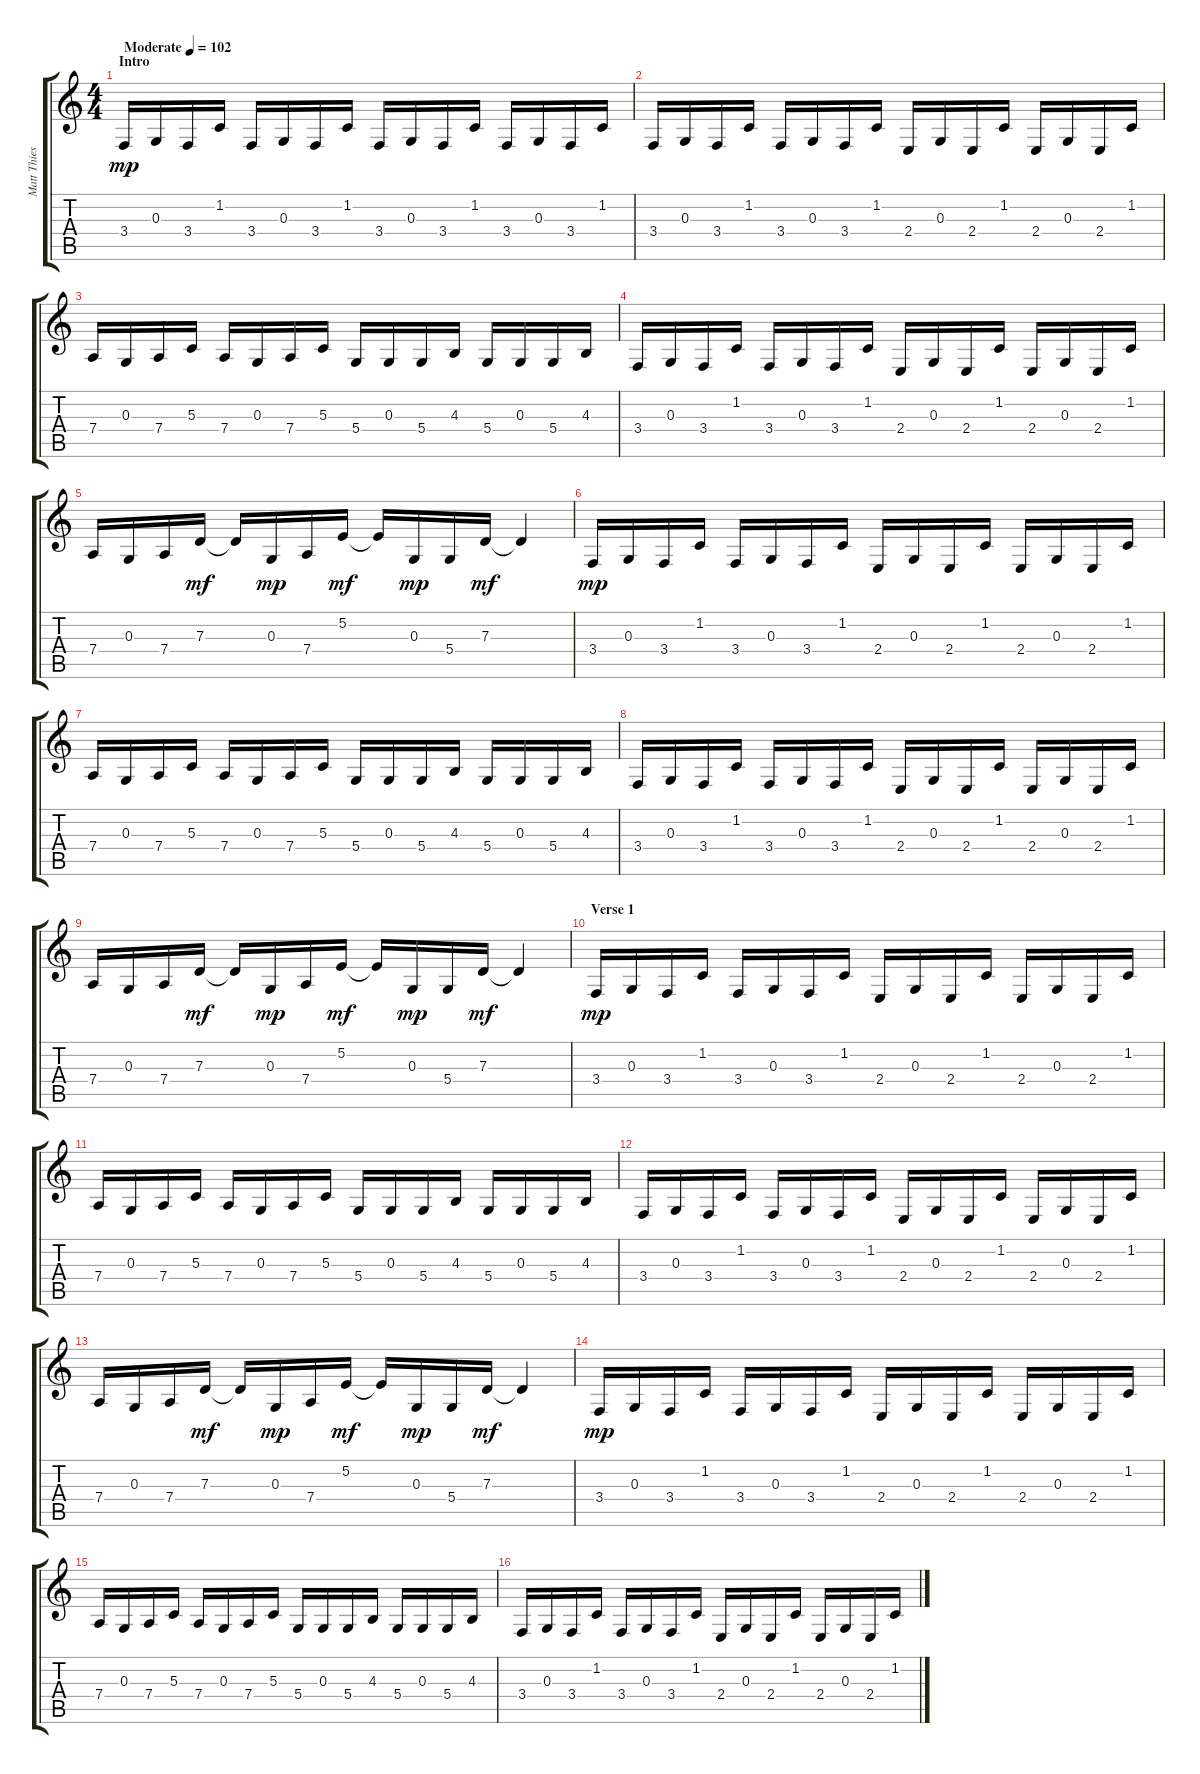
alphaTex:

\track ("Matt Thiessen (Piano R/H)" "Matt Thies") {instrument brightacousticpiano}
\staff {score tabs}
\tuning (E4 B3 G3 D3 A2 E2) {hide}
\ts (4 4)
\section ("" "Intro")
\tempo (102 "Moderate")
\clef g2
\ks c
3.4.16{dy mp instrument brightacousticpiano} 0.3.16 3.4.16 1.2.16 3.4.16 0.3.16 3.4.16 1.2.16 3.4.16 0.3.16 3.4.16 1.2.16 3.4.16 0.3.16 3.4.16 1.2.16 |
3.4.16 0.3.16 3.4.16 1.2.16 3.4.16 0.3.16 3.4.16 1.2.16 2.4.16 0.3.16 2.4.16 1.2.16 2.4.16 0.3.16 2.4.16 1.2.16 |
7.4.16 0.3.16 7.4.16 5.3.16 7.4.16 0.3.16 7.4.16 5.3.16 5.4.16 0.3.16 5.4.16 4.3.16 5.4.16 0.3.16 5.4.16 4.3.16 |
3.4.16 0.3.16 3.4.16 1.2.16 3.4.16 0.3.16 3.4.16 1.2.16 2.4.16 0.3.16 2.4.16 1.2.16 2.4.16 0.3.16 2.4.16 1.2.16 |
7.4.16 0.3.16 7.4.16 7.3.16{dy mf} 7.3{t}.16 0.3.16{dy mp} 7.4.16 5.2.16{dy mf} 5.2{t}.16 0.3.16{dy mp} 5.4.16 7.3.16{dy mf} 7.3{t}.4 |
3.4.16{dy mp} 0.3.16 3.4.16 1.2.16 3.4.16 0.3.16 3.4.16 1.2.16 2.4.16 0.3.16 2.4.16 1.2.16 2.4.16 0.3.16 2.4.16 1.2.16 |
7.4.16 0.3.16 7.4.16 5.3.16 7.4.16 0.3.16 7.4.16 5.3.16 5.4.16 0.3.16 5.4.16 4.3.16 5.4.16 0.3.16 5.4.16 4.3.16 |
3.4.16 0.3.16 3.4.16 1.2.16 3.4.16 0.3.16 3.4.16 1.2.16 2.4.16 0.3.16 2.4.16 1.2.16 2.4.16 0.3.16 2.4.16 1.2.16 |
7.4.16 0.3.16 7.4.16 7.3.16{dy mf} 7.3{t}.16 0.3.16{dy mp} 7.4.16 5.2.16{dy mf} 5.2{t}.16 0.3.16{dy mp} 5.4.16 7.3.16{dy mf} 7.3{t}.4 |
\section ("" "Verse 1")
3.4.16{dy mp} 0.3.16 3.4.16 1.2.16 3.4.16 0.3.16 3.4.16 1.2.16 2.4.16 0.3.16 2.4.16 1.2.16 2.4.16 0.3.16 2.4.16 1.2.16 |
7.4.16 0.3.16 7.4.16 5.3.16 7.4.16 0.3.16 7.4.16 5.3.16 5.4.16 0.3.16 5.4.16 4.3.16 5.4.16 0.3.16 5.4.16 4.3.16 |
3.4.16 0.3.16 3.4.16 1.2.16 3.4.16 0.3.16 3.4.16 1.2.16 2.4.16 0.3.16 2.4.16 1.2.16 2.4.16 0.3.16 2.4.16 1.2.16 |
7.4.16 0.3.16 7.4.16 7.3.16{dy mf} 7.3{t}.16 0.3.16{dy mp} 7.4.16 5.2.16{dy mf} 5.2{t}.16 0.3.16{dy mp} 5.4.16 7.3.16{dy mf} 7.3{t}.4 |
3.4.16{dy mp} 0.3.16 3.4.16 1.2.16 3.4.16 0.3.16 3.4.16 1.2.16 2.4.16 0.3.16 2.4.16 1.2.16 2.4.16 0.3.16 2.4.16 1.2.16 |
7.4.16 0.3.16 7.4.16 5.3.16 7.4.16 0.3.16 7.4.16 5.3.16 5.4.16 0.3.16 5.4.16 4.3.16 5.4.16 0.3.16 5.4.16 4.3.16 |
3.4.16 0.3.16 3.4.16 1.2.16 3.4.16 0.3.16 3.4.16 1.2.16 2.4.16 0.3.16 2.4.16 1.2.16 2.4.16 0.3.16 2.4.16 1.2.16
